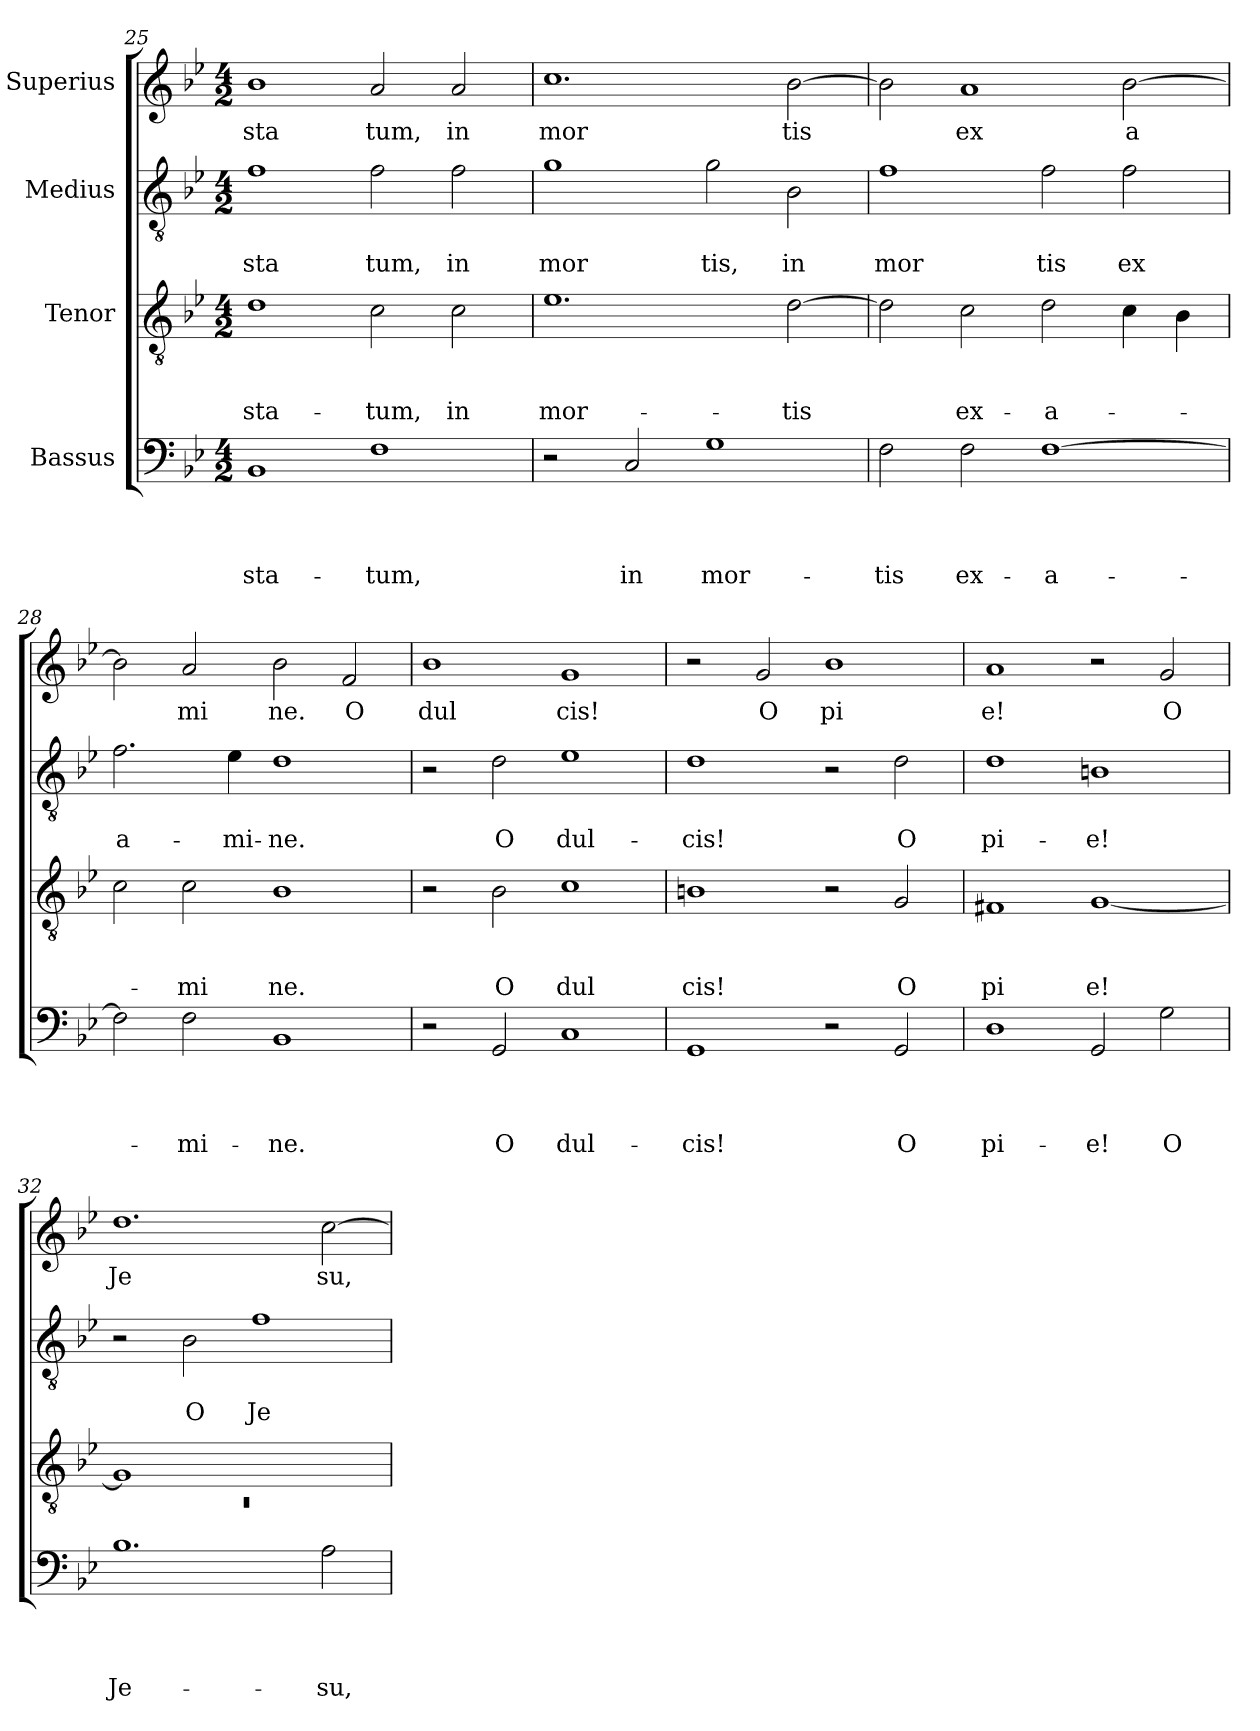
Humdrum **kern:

**kern	**text	**text	**text	**text	**kern	**text	**text	**text	**kern	**text	**text	**kern	**text
*part4	*part4	*part4	*part4	*part4	*part3	*part3	*part3	*part3	*part2	*part2	*part2	*part1	*part1
*staff4	*staff4	*staff4	*staff4	*staff4	*staff3	*staff3	*staff3	*staff3	*staff2	*staff2	*staff2	*staff1	*staff1
*I"Bassus	*	*	*	*	*I"Tenor	*	*	*	*I"Medius	*	*	*I"Superius	*
*clefF4	*	*	*	*	*clefGv2	*	*	*	*clefGv2	*	*	*clefG2	*
*k[b-e-]	*	*	*	*	*k[b-e-]	*	*	*	*k[b-e-]	*	*	*k[b-e-]	*
*B-:	*	*	*	*	*B-:	*	*	*	*B-:	*	*	*B-:	*
*M4/2	*	*	*	*	*M4/2	*	*	*	*M4/2	*	*	*M4/2	*
=25	=25	=25	=25	=25	=25	=25	=25	=25	=25	=25	=25	=25	=25
!	!	!	!	!LO:LY:b	!	!	!	!LO:LY:b	!	!	!LO:LY:b	!	!LO:LY:b
1BB-	.	.	.	-sta-	1d	.	.	-sta-	1f	.	sta	1b-	sta
!	!	!	!	!LO:LY:b	!	!	!	!LO:LY:b	!	!	!LO:LY:b	!	!LO:LY:b
1F	.	.	.	-tum,	2c\	.	.	-tum,	2f\	.	tum,	2a/	tum,
!	!	!	!	!	!	!	!	!LO:LY:b	!	!	!LO:LY:b	!	!LO:LY:b
.	.	.	.	.	2c\	.	.	in	2f\	.	in	2a/	in
=26	=26	=26	=26	=26	=26	=26	=26	=26	=26	=26	=26	=26	=26
!	!	!	!	!	!	!	!	!LO:LY:b	!	!	!LO:LY:b	!	!LO:LY:b
2r	.	.	.	.	1.e-	.	.	mor-	1g	.	mor	1.cc	mor
!	!	!	!	!LO:LY:b	!	!	!	!	!	!	!	!	!
2C/	.	.	.	in	.	.	.	.	.	.	.	.	.
!	!	!	!	!LO:LY:b	!	!	!	!	!	!	!LO:LY:b	!	!
1G	.	.	.	mor-	.	.	.	.	2g\	.	tis,	.	.
!	!	!	!	!	!	!	!	!LO:LY:b	!	!	!LO:LY:b	!	!LO:LY:b
.	.	.	.	.	[>2d\	.	.	-tis	2B-\	.	in	[>2b-\	tis
=27	=27	=27	=27	=27	=27	=27	=27	=27	=27	=27	=27	=27	=27
!	!	!	!	!LO:LY:b	!	!	!	!	!	!	!LO:LY:b	!	!
2F\	.	.	.	-tis	2d\]	.	.	.	1f	.	mor	2b-\]	.
!	!	!	!	!LO:LY:b	!	!	!	!LO:LY:b	!	!	!	!	!LO:LY:b
2F\	.	.	.	ex-	2c\	.	.	ex-	.	.	.	1a	ex
!	!	!	!	!LO:LY:b:rj	!	!	!	!LO:LY:b	!	!	!LO:LY:b	!	!
[<1F	.	.	.	-a-	2d\	.	.	-a-	2f\	.	tis	.	.
!	!	!	!	!	!	!	!	!	!	!	!LO:LY:b	!	!LO:LY:b
.	.	.	.	.	4c\	.	.	.	2f\	.	ex	[<2b-\	a
.	.	.	.	.	4B-\	.	.	.	.	.	.	.	.
!!LO:LB:g=z
=28	=28	=28	=28	=28	=28	=28	=28	=28	=28	=28	=28	=28	=28
!	!	!	!	!	!	!	!	!	!	!	!LO:LY:b	!	!
2F\]	.	.	.	.	2c\	.	.	.	2.f\	.	a-	2b-\]	.
!	!	!	!	!LO:LY:b	!	!	!	!LO:LY:b	!	!	!	!	!LO:LY:b
2F\	.	.	.	-mi-	2c\	.	.	-mi	.	.	.	2a/	mi
!	!	!	!	!	!	!	!	!	!	!	!LO:LY:b	!	!
.	.	.	.	.	.	.	.	.	4e-\	.	-mi-	.	.
!	!	!	!	!LO:LY:b	!	!	!	!LO:LY:b	!	!	!LO:LY:b	!	!LO:LY:b
1BB-	.	.	.	-ne.	1B-	.	.	ne.	1d	.	-ne.	2b-\	ne.
!	!	!	!	!	!	!	!	!	!	!	!	!	!LO:LY:b
.	.	.	.	.	.	.	.	.	.	.	.	2f/	O
=29	=29	=29	=29	=29	=29	=29	=29	=29	=29	=29	=29	=29	=29
!	!	!	!	!	!	!	!	!	!	!	!	!	!LO:LY:b
2r	.	.	.	.	2r	.	.	.	2r	.	.	1b-	dul
!	!	!	!	!LO:LY:b	!	!	!	!LO:LY:b	!	!	!LO:LY:b	!	!
2GG/	.	.	.	O	2B-\	.	.	O	2d\	.	O	.	.
!	!	!	!	!LO:LY:b	!	!	!	!LO:LY:b	!	!	!LO:LY:b	!	!LO:LY:b
1C	.	.	.	dul-	1c	.	.	dul	1e-	.	dul-	1g	cis!
=30	=30	=30	=30	=30	=30	=30	=30	=30	=30	=30	=30	=30	=30
!	!	!	!	!LO:LY:b	!	!	!	!LO:LY:b	!	!	!LO:LY:b	!	!
1GG	.	.	.	-cis!	1Bn	.	.	cis!	1d	.	-cis!	2r	.
!	!	!	!	!	!	!	!	!	!	!	!	!	!LO:LY:b
.	.	.	.	.	.	.	.	.	.	.	.	2g/	O
!	!	!	!	!	!	!	!	!	!	!	!	!	!LO:LY:b
2r	.	.	.	.	2r	.	.	.	2r	.	.	1b-	pi
!	!	!	!	!LO:LY:b	!	!	!	!LO:LY:b	!	!	!LO:LY:b	!	!
2GG/	.	.	.	O	2G/	.	.	O	2d\	.	O	.	.
=31	=31	=31	=31	=31	=31	=31	=31	=31	=31	=31	=31	=31	=31
!	!	!	!	!LO:LY:b	!	!	!	!LO:LY:b	!	!	!LO:LY:b	!	!LO:LY:b
1D	.	.	.	pi-	1F#X	.	.	pi	1d	.	pi-	1a	e!
!	!	!	!	!LO:LY:b	!	!	!	!LO:LY:b	!	!	!LO:LY:b	!	!
2GG/	.	.	.	-e!	[<1G	.	.	e!	1Bn	.	-e!	2r	.
!	!	!	!	!LO:LY:b	!	!	!	!	!	!	!	!	!LO:LY:b
2G\	.	.	.	O	.	.	.	.	.	.	.	2g/	O
=32	=32	=32	=32	=32	=32	=32	=32	=32	=32	=32	=32	=32	=32
*	*	*	*	*	*^	*	*	*	*	*	*	*	*
!	!	!	!	!LO:LY:b	!	!LO:N:vis=1	!	!	!	!	!	!	!	!LO:LY:b
1.B-	.	.	.	Je-	1G]	0rC	.	.	.	2r	.	.	1.dd	Je
!	!	!	!	!	!	!	!	!	!	!	!	!LO:LY:b	!	!
.	.	.	.	.	.	.	.	.	.	2B-\	.	O	.	.
!	!	!	!	!	!	!	!	!	!	!	!	!LO:LY:b	!	!
.	.	.	.	.	1ryy	.	.	.	.	1f	.	Je-	.	.
!	!	!	!	!LO:LY:b	!	!	!	!	!	!	!	!	!	!LO:LY:b
2A\	.	.	.	-su,	.	.	.	.	.	.	.	.	[>2cc\	su,
*	*	*	*	*	*v	*v	*	*	*	*	*	*	*	*
=	=	=	=	=	=	=	=	=	=	=	=	=	=
*-	*-	*-	*-	*-	*-	*-	*-	*-	*-	*-	*-	*-	*-
